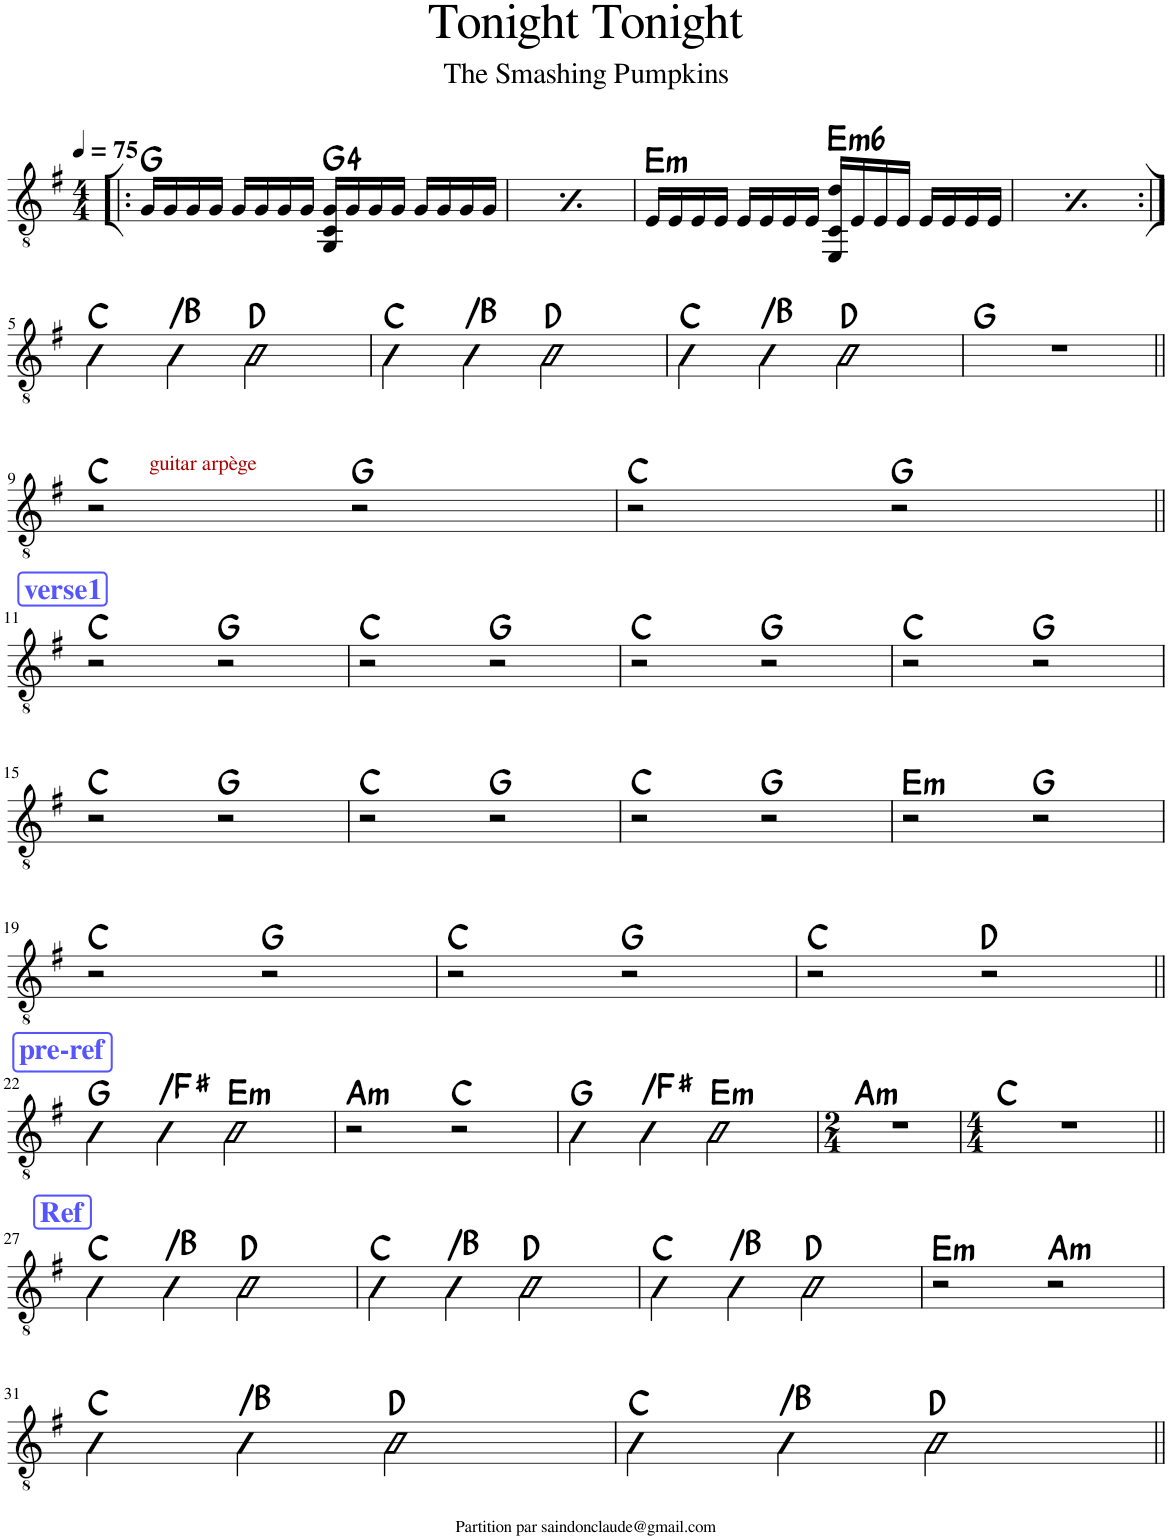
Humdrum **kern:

**kern	**harte
*part1	*part1
*staff1	*
*I"Classical Guitar	*
*I'Guit.	*
*clefGv2	*
*k[f#]	*
*M4/4	*
*MM75	*
=1!|:	=1!|:
16G/LL	G:maj
16G/	.
16G/	.
16G/JJ	.
16G/LL	.
16G/	.
16G/	.
16G/JJ	.
16GG/ 16C/ 16G/LL	G:maj(4)
16G/	.
16G/	.
16G/JJ	.
16G/LL	.
16G/	.
16G/	.
16G/JJ	.
=2	=2
*MM75	*
16G/LL	G:maj
16G/	.
16G/	.
16G/JJ	.
16G/LL	.
16G/	.
16G/	.
16G/JJ	.
16GG/ 16C/ 16G/LL	G:maj(4)
16G/	.
16G/	.
16G/JJ	.
16G/LL	.
16G/	.
16G/	.
16G/JJ	.
=3	=3
!	!LO:H:kt=m
16E/LL	E:min
16E/	.
16E/	.
16E/JJ	.
16E/LL	.
16E/	.
16E/	.
16E/JJ	.
!	!LO:H:kt=m6
16EE/ 16C/ 16d/LL	E:min6
16E/	.
16E/	.
16E/JJ	.
16E/LL	.
16E/	.
16E/	.
16E/JJ	.
=4	=4
!	!LO:H:kt=m
16E/LL	E:min
16E/	.
16E/	.
16E/JJ	.
16E/LL	.
16E/	.
16E/	.
16E/JJ	.
!	!LO:H:kt=m6
16EE/ 16C/ 16d/LL	E:min6
16E/	.
16E/	.
16E/JJ	.
16E/LL	.
16E/	.
16E/	.
16E/JJ	.
!!LO:LB:g=z
=5:|!	=5:|!
4C\	C:maj
!	!LO:H:kt=N.C.
4BB\	N
2D\	D:maj
=6	=6
4C\	C:maj
!	!LO:H:kt=N.C.
4BB\	N
2D\	D:maj
=7	=7
4C\	C:maj
!	!LO:H:kt=N.C.
4BB\	N
2D\	D:maj
=8	=8
1r	G:maj
!!LO:LB:g=z
=9||	=9||
!LO:TX:a:color=#AA0000:t=guitar arpège	!
2r	C:maj
2r	G:maj
=10	=10
2r	C:maj
2r	G:maj
!!LO:LB:g=z
!!LO:REH:place=s1:a:B:cj:color=#5555FF:fs=14:t=verse1
=11||	=11||
2r	C:maj
2r	G:maj
=12	=12
2r	C:maj
2r	G:maj
=13	=13
2r	C:maj
2r	G:maj
=14	=14
2r	C:maj
2r	G:maj
!!LO:LB:g=z
=15	=15
2r	C:maj
2r	G:maj
=16	=16
2r	C:maj
2r	G:maj
=17	=17
2r	C:maj
2r	G:maj
=18	=18
!	!LO:H:kt=m
2r	E:min
2r	G:maj
!!LO:LB:g=z
=19	=19
2r	C:maj
2r	G:maj
=20	=20
2r	C:maj
2r	G:maj
=21	=21
2r	C:maj
2r	D:maj
!!LO:LB:g=z
!!LO:REH:place=s1:a:B:cj:color=#5555FF:fs=14:t=pre-ref
=22||	=22||
4GG\	G:maj
!	!LO:H:kt=N.C.
4FF#\	N
!	!LO:H:kt=m
2EE\	E:min
=23	=23
!	!LO:H:kt=m
2r	A:min
2r	C:maj
=24	=24
4GG\	G:maj
!	!LO:H:kt=N.C.
4FF#\	N
!	!LO:H:kt=m
2EE\	E:min
=25	=25
*M2/4	*
!	!LO:H:kt=m
2r	A:min
=26	=26
*M4/4	*
1r	C:maj
!!LO:LB:g=z
!!LO:REH:place=s1:a:B:cj:color=#5555FF:fs=14:t=Ref
=27||	=27||
4C\	C:maj
!	!LO:H:kt=N.C.
4BB\	N
2D\	D:maj
=28	=28
4C\	C:maj
!	!LO:H:kt=N.C.
4BB\	N
2D\	D:maj
=29	=29
4C\	C:maj
!	!LO:H:kt=N.C.
4BB\	N
2D\	D:maj
=30	=30
!	!LO:H:kt=m
2r	E:min
!	!LO:H:kt=m
2r	A:min
!!LO:LB:g=z
=31	=31
4C\	C:maj
!	!LO:H:kt=N.C.
4BB\	N
2D\	D:maj
=32	=32
4C\	C:maj
!	!LO:H:kt=N.C.
4BB\	N
2D\	D:maj
=||	=||
*-	*-
